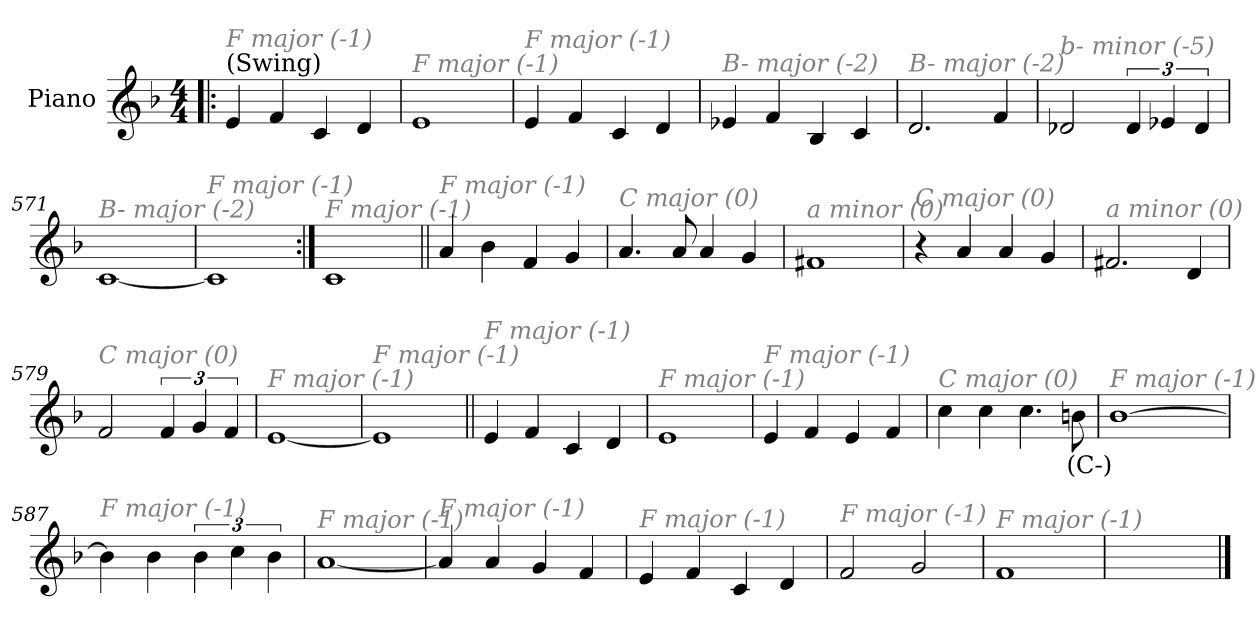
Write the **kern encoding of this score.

**kern	**text
*part1	*part1
*staff1	*staff1
*I"Piano	*
*I'Pno.	*
*clefG2	*
*k[b-]	*
*M4/4	*
*MM170	*
=1!|:	=1!|:
!LO:TX:a:t=(Swing)	!
!LO:TX:i:color=#808080:t=F major (-1)	!
4e/	.
4f/	.
4c/	.
4d/	.
=566	=566
!LO:TX:i:color=#808080:t=F major (-1)	!
1e	.
=567	=567
!LO:TX:i:color=#808080:t=F major (-1)	!
4e/	.
4f/	.
4c/	.
4d/	.
=568	=568
!LO:TX:i:color=#808080:t=B- major (-2)	!
4e-X/	.
4f/	.
4B-/	.
4c/	.
!!LO:LB:g=z
=569	=569
!LO:TX:i:color=#808080:t=B- major (-2)	!
2.d/	.
4f/	.
=570	=570
!LO:TX:i:color=#808080:t=b- minor (-5)	!
2d-X/	.
6d-/	.
6e-X/	.
6d-/	.
=571	=571
!LO:TX:i:color=#808080:t=B- major (-2)	!
[1c	.
=572	=572
!LO:TX:i:color=#808080:t=F major (-1)	!
1c]	.
=573:|!	=573:|!
!LO:TX:i:color=#808080:t=F major (-1)	!
1c	.
!!LO:LB:g=z
=574||	=574||
!LO:TX:i:color=#808080:t=F major (-1)	!
4a/	.
4b-\	.
4f/	.
4g/	.
=575	=575
!LO:TX:i:color=#808080:t=C major (0)	!
4.a/	.
8a/	.
4a/	.
4g/	.
=576	=576
!LO:TX:i:color=#808080:t=a minor (0)	!
1f#X	.
=577	=577
!LO:TX:i:color=#808080:t=C major (0)	!
4r	.
4a/	.
4a/	.
4g/	.
!!LO:LB:g=z
=578	=578
!LO:TX:i:color=#808080:t=a minor (0)	!
2.f#X/	.
4d/	.
=579	=579
!LO:TX:i:color=#808080:t=C major (0)	!
2f/	.
6f/	.
6g/	.
6f/	.
=580	=580
!LO:TX:i:color=#808080:t=F major (-1)	!
[1e	.
=581	=581
!LO:TX:i:color=#808080:t=F major (-1)	!
1e]	.
!!LO:LB:g=z
=582||	=582||
!LO:TX:i:color=#808080:t=F major (-1)	!
4e/	.
4f/	.
4c/	.
4d/	.
=583	=583
!LO:TX:i:color=#808080:t=F major (-1)	!
1e	.
=584	=584
!LO:TX:i:color=#808080:t=F major (-1)	!
4e/	.
4f/	.
4e/	.
4f/	.
=585	=585
!LO:TX:i:color=#808080:t=C major (0)	!
4cc\	.
4cc\	.
4.cc\	.
8bni\	(C-)
!!LO:LB:g=z
=586	=586
!LO:TX:i:color=#808080:t=F major (-1)	!
[1b-	.
=587	=587
!LO:TX:i:color=#808080:t=F major (-1)	!
4b-\]	.
4b-\	.
6b-\	.
6cc\	.
6b-\	.
=588	=588
!LO:TX:i:color=#808080:t=F major (-1)	!
[1a	.
=589	=589
!LO:TX:i:color=#808080:t=F major (-1)	!
4a/]	.
4a/	.
4g/	.
4f/	.
!!LO:LB:g=z
=590	=590
!LO:TX:i:color=#808080:t=F major (-1)	!
4e/	.
4f/	.
4c/	.
4d/	.
=591	=591
!LO:TX:i:color=#808080:t=F major (-1)	!
2f/	.
2g/	.
=592	=592
!LO:TX:i:color=#808080:t=F major (-1)	!
1f	.
=593	=593
1ryy	.
==	==
*-	*-
